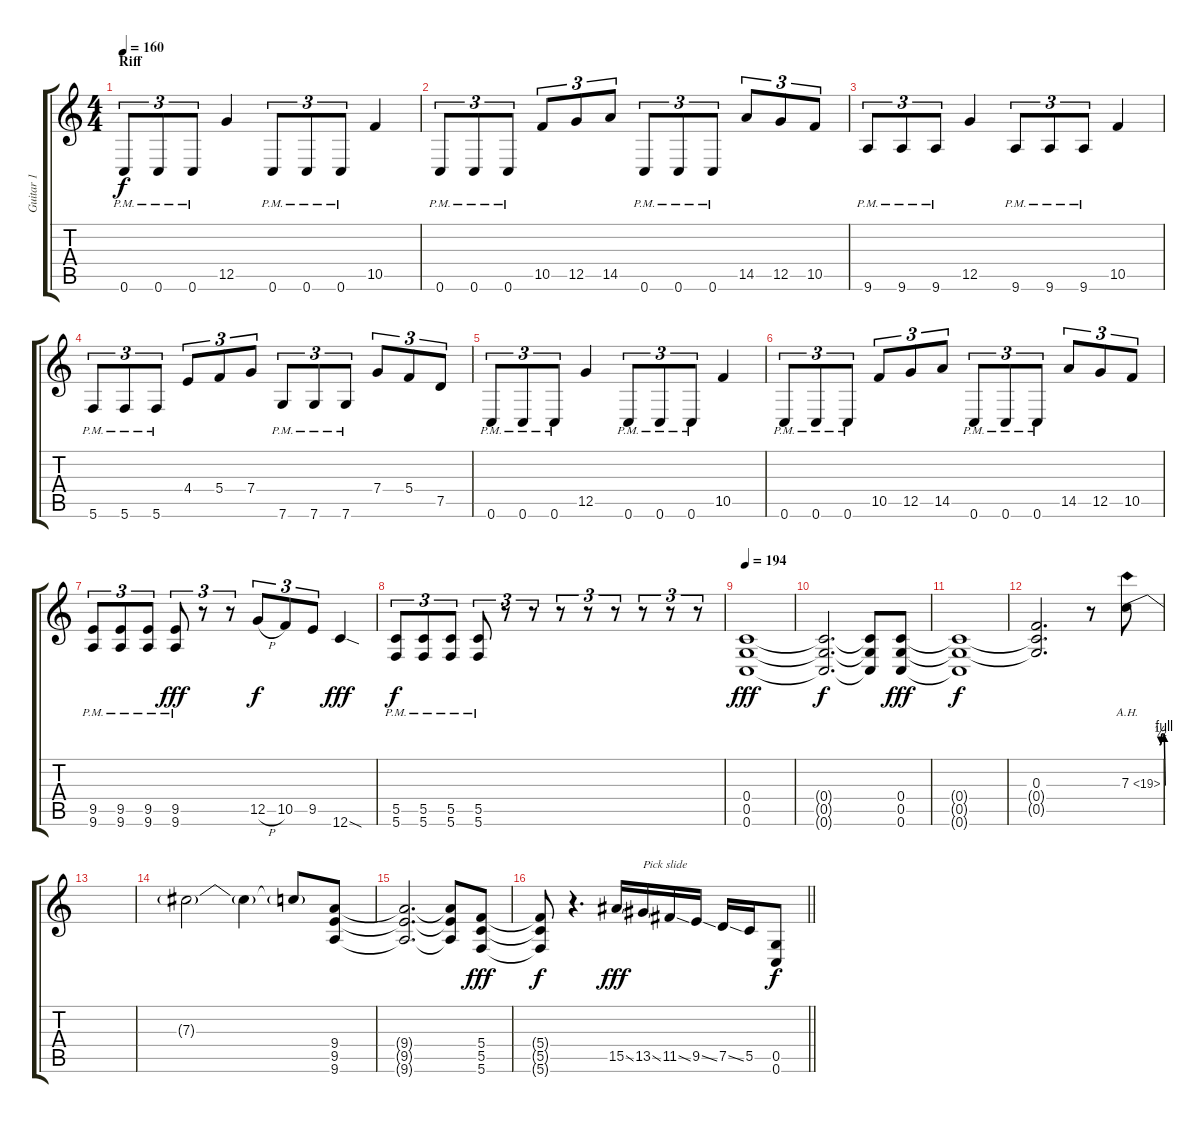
\track ("Guitar 1" "Guitar 1") {instrument distortionguitar}
\staff {score tabs}
\tuning (D4 A3 F3 C3 G2 C2) {hide}
\ts (4 4)
\section ("" "Riff")
\tempo 160
\clef g2
\ks c
0.6{pm}.8{tu (3 2) dy f} 0.6{pm}.8{tu (3 2)} 0.6{pm}.8{tu (3 2)} 12.5.4 0.6{pm}.8{tu (3 2)} 0.6{pm}.8{tu (3 2)} 0.6{pm}.8{tu (3 2)} 10.5.4 |
0.6{pm}.8{tu (3 2)} 0.6{pm}.8{tu (3 2)} 0.6{pm}.8{tu (3 2)} 10.5.8{tu (3 2)} 12.5.8{tu (3 2)} 14.5.8{tu (3 2)} 0.6{pm}.8{tu (3 2)} 0.6{pm}.8{tu (3 2)} 0.6{pm}.8{tu (3 2)} 14.5.8{tu (3 2)} 12.5.8{tu (3 2)} 10.5.8{tu (3 2)} |
9.6{pm}.8{tu (3 2)} 9.6{pm}.8{tu (3 2)} 9.6{pm}.8{tu (3 2)} 12.5.4 9.6{pm}.8{tu (3 2)} 9.6{pm}.8{tu (3 2)} 9.6{pm}.8{tu (3 2)} 10.5.4 |
5.6{pm}.8{tu (3 2)} 5.6{pm}.8{tu (3 2)} 5.6{pm}.8{tu (3 2)} 4.4.8{tu (3 2)} 5.4.8{tu (3 2)} 7.4.8{tu (3 2)} 7.6{pm}.8{tu (3 2)} 7.6{pm}.8{tu (3 2)} 7.6{pm}.8{tu (3 2)} 7.4.8{tu (3 2)} 5.4.8{tu (3 2)} 7.5.8{tu (3 2)} |
0.6{pm}.8{tu (3 2)} 0.6{pm}.8{tu (3 2)} 0.6{pm}.8{tu (3 2)} 12.5.4 0.6{pm}.8{tu (3 2)} 0.6{pm}.8{tu (3 2)} 0.6{pm}.8{tu (3 2)} 10.5.4 |
0.6{pm}.8{tu (3 2)} 0.6{pm}.8{tu (3 2)} 0.6{pm}.8{tu (3 2)} 10.5.8{tu (3 2)} 12.5.8{tu (3 2)} 14.5.8{tu (3 2)} 0.6{pm}.8{tu (3 2)} 0.6{pm}.8{tu (3 2)} 0.6{pm}.8{tu (3 2)} 14.5.8{tu (3 2)} 12.5.8{tu (3 2)} 10.5.8{tu (3 2)} |
(9.5{pm} 9.6{pm}).8{tu (3 2)} (9.5{pm} 9.6{pm}).8{tu (3 2)} (9.5{pm} 9.6{pm}).8{tu (3 2)} (9.5{pm} 9.6).8{tu (3 2) dy fff} r.8{tu (3 2)} r.8{tu (3 2)} 12.5{h}.8{tu (3 2) dy f} 10.5.8{tu (3 2)} 9.5.8{tu (3 2)} 12.6{sod}.4{dy fff} |
(5.5{pm} 5.6{pm}).8{tu (3 2) dy f} (5.5{pm} 5.6{pm}).8{tu (3 2)} (5.5{pm} 5.6{pm}).8{tu (3 2)} (5.5{pm} 5.6{pm}).8{tu (3 2)} r.8{tu (3 2)} r.8{tu (3 2)} r.8{tu (3 2)} r.8{tu (3 2)} r.8{tu (3 2)} r.8{tu (3 2)} r.8{tu (3 2)} r.8{tu (3 2)} |
\tempo 194
(0.4 0.5 0.6).1{dy fff} |
(0.4{t} 0.5{t} 0.6{t}).2{d dy f} (0.4{t} 0.5{t} 0.6{t}).8 (0.4 0.5 0.6).8{dy fff} |
(0.4{t} 0.5{t} 0.6{t}).1{dy f} |
(0.3 0.4{t} 0.5{t}).2{d} r.8 7.3{be (custom 0 0 10 4 20 4 37 4 45 2 60 2) ah 12}.8{volume 16} |
|
7.3{t}.2 7.3{t}.4 7.3{t}.8 (9.4 9.5 9.6).8 |
(9.4{t} 9.5{t} 9.6{t}).2{d} (9.4{t} 9.5{t} 9.6{t}).8 (5.4 5.5 5.6).8{dy fff} |
\barLineRight lightlight
(5.4{t} 5.5{t} 5.6{t}).8{dy f} r.4{d} 15.5{ss}.16{dy fff instrument guitarfretnoise} 13.5{ss}.16{txt "Pick slide"} 11.5{ss}.16 9.5{ss}.16 7.5{ss}.16 5.5.16 (0.5 0.6).8{dy f instrument distortionguitar}
